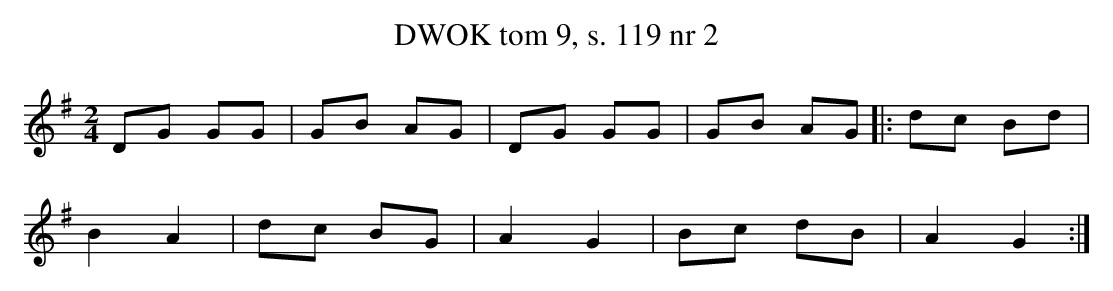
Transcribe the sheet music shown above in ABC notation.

X:1
T:DWOK tom 9, s. 119 nr 2
L:1/16
M:2/4
K:G
D2G2 G2G2|G2B2 A2G2|D2G2 G2G2|G2B2 A2G2|:d2c2 B2d2|
B4 A4|d2c2 B2G2|A4 G4|B2c2 d2B2|A4 G4:|
